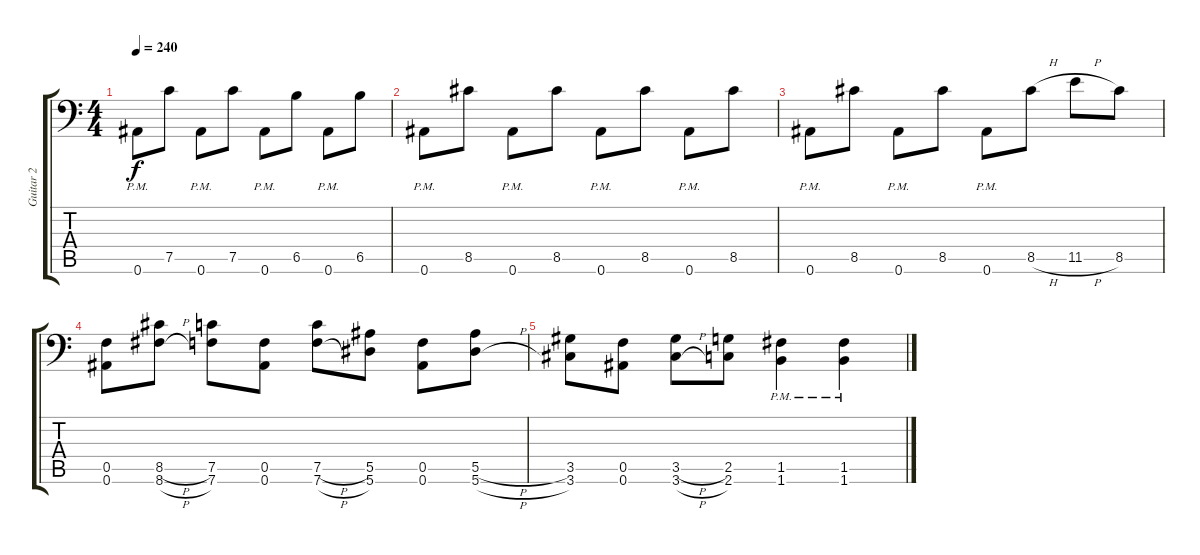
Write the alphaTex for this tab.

\track ("Guitar 2" "Guitar 2") {instrument distortionguitar}
\staff {score tabs}
\tuning (C4 G3 Eb3 Bb2 F2 Bb1) {hide}
\ts (4 4)
\tempo 240
\clef f4
\ks c
0.6{pm}.8{dy f} 7.5.8 0.6{pm}.8 7.5.8 0.6{pm}.8 6.5.8 0.6{pm}.8 6.5.8 |
0.6{pm}.8 8.5.8 0.6{pm}.8 8.5.8 0.6{pm}.8 8.5.8 0.6{pm}.8 8.5.8 |
0.6{pm}.8 8.5.8 0.6{pm}.8 8.5.8 0.6{pm}.8 8.5{h}.8 11.5{h}.8 8.5.8 |
(0.5 0.6).8 (8.5{h} 8.6{h}).8 (7.5 7.6).8 (0.5 0.6).8 (7.5{h} 7.6{h}).8 (5.5 5.6).8 (0.5 0.6).8 (5.5{h} 5.6{h}).8 |
(3.5 3.6).8 (0.5 0.6).8 (3.5{h} 3.6{h}).8 (2.5 2.6).8 (1.5{pm} 1.6{pm}).4 (1.5{pm} 1.6{pm}).4
